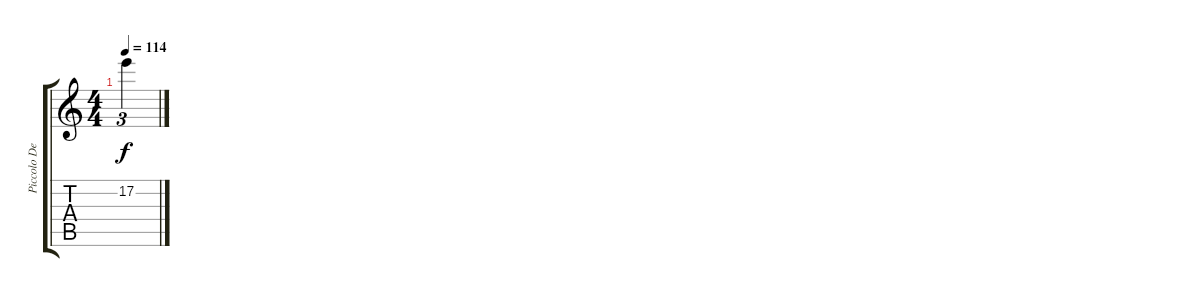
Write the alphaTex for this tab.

\track ("Piccolo Delay" "Piccolo De") {instrument piccolo}
\staff {score tabs}
\tuning (E5 B4 G4 D4 A3 E3) {hide}
\ts (4 4)
\tempo 114
\clef g2
\ks c
17.2{t}.4{tu (3 2) dy f}
